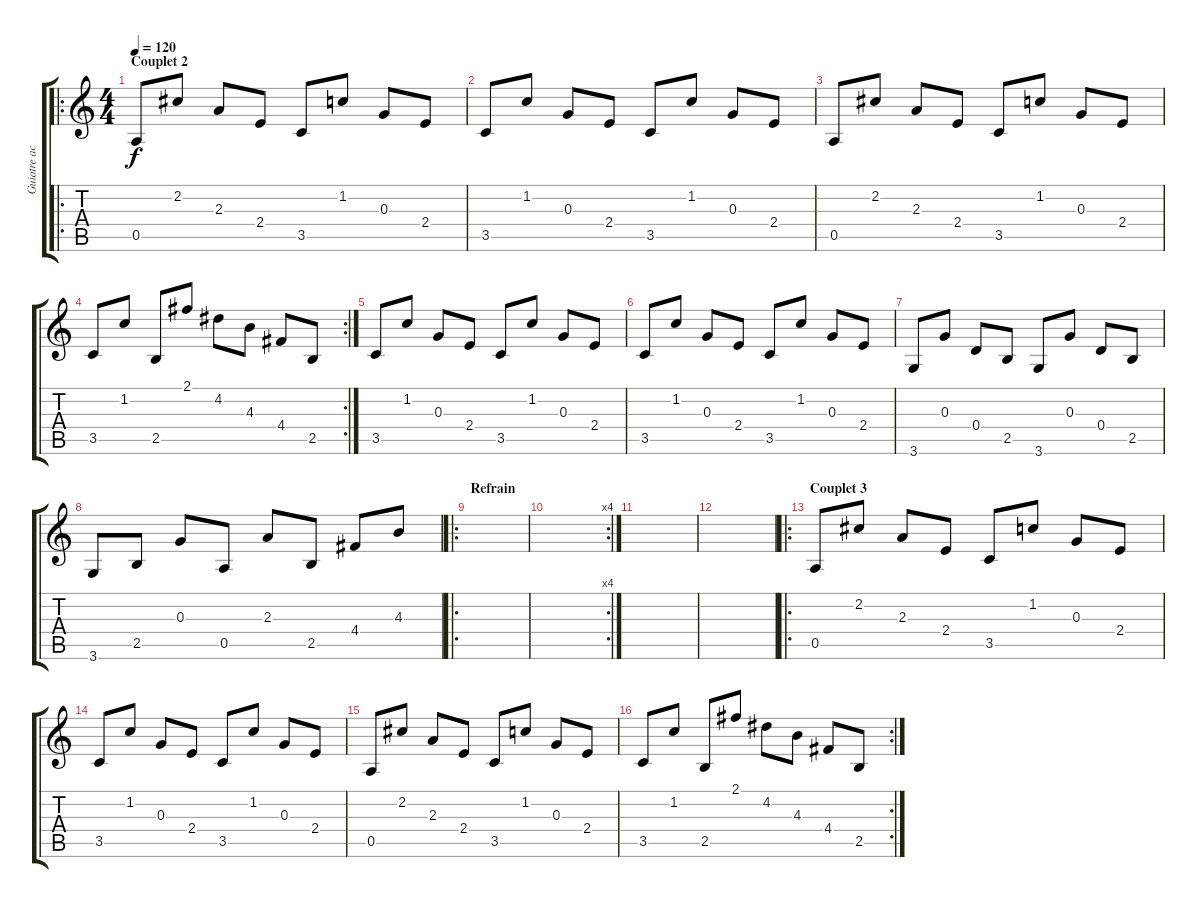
\track ("Guiatre acoustique mélodique" "Guiatre ac") {instrument acousticguitarsteel}
\staff {score tabs}
\tuning (E4 B3 G3 D3 A2 E2) {hide}
\ro
\ts (4 4)
\section ("" "Couplet 2")
\tempo 120
\clef g2
\ks c
0.5.8{dy f volume 8} 2.2.8 2.3.8 2.4.8 3.5.8 1.2.8 0.3.8 2.4.8 |
3.5.8 1.2.8 0.3.8 2.4.8 3.5.8 1.2.8 0.3.8 2.4.8 |
0.5.8 2.2.8 2.3.8 2.4.8 3.5.8 1.2.8 0.3.8 2.4.8 |
\rc 2
3.5.8 1.2.8 2.5.8 2.1.8 4.2.8 4.3.8 4.4.8 2.5.8 |
3.5.8 1.2.8 0.3.8 2.4.8 3.5.8 1.2.8 0.3.8 2.4.8 |
3.5.8 1.2.8 0.3.8 2.4.8 3.5.8 1.2.8 0.3.8 2.4.8 |
3.6.8 0.3.8 0.4.8 2.5.8 3.6.8 0.3.8 0.4.8 2.5.8 |
3.6.8 2.5.8 0.3.8 0.5.8 2.3.8 2.5.8 4.4.8 4.3.8 |
\ro
\section ("" "Refrain")
|
\rc 4
|
|
|
\ro
\section ("" "Couplet 3")
0.5.8{volume 8} 2.2.8 2.3.8 2.4.8 3.5.8 1.2.8 0.3.8 2.4.8 |
3.5.8 1.2.8 0.3.8 2.4.8 3.5.8 1.2.8 0.3.8 2.4.8 |
0.5.8 2.2.8 2.3.8 2.4.8 3.5.8 1.2.8 0.3.8 2.4.8 |
\rc 2
3.5.8 1.2.8 2.5.8 2.1.8 4.2.8 4.3.8 4.4.8 2.5.8
